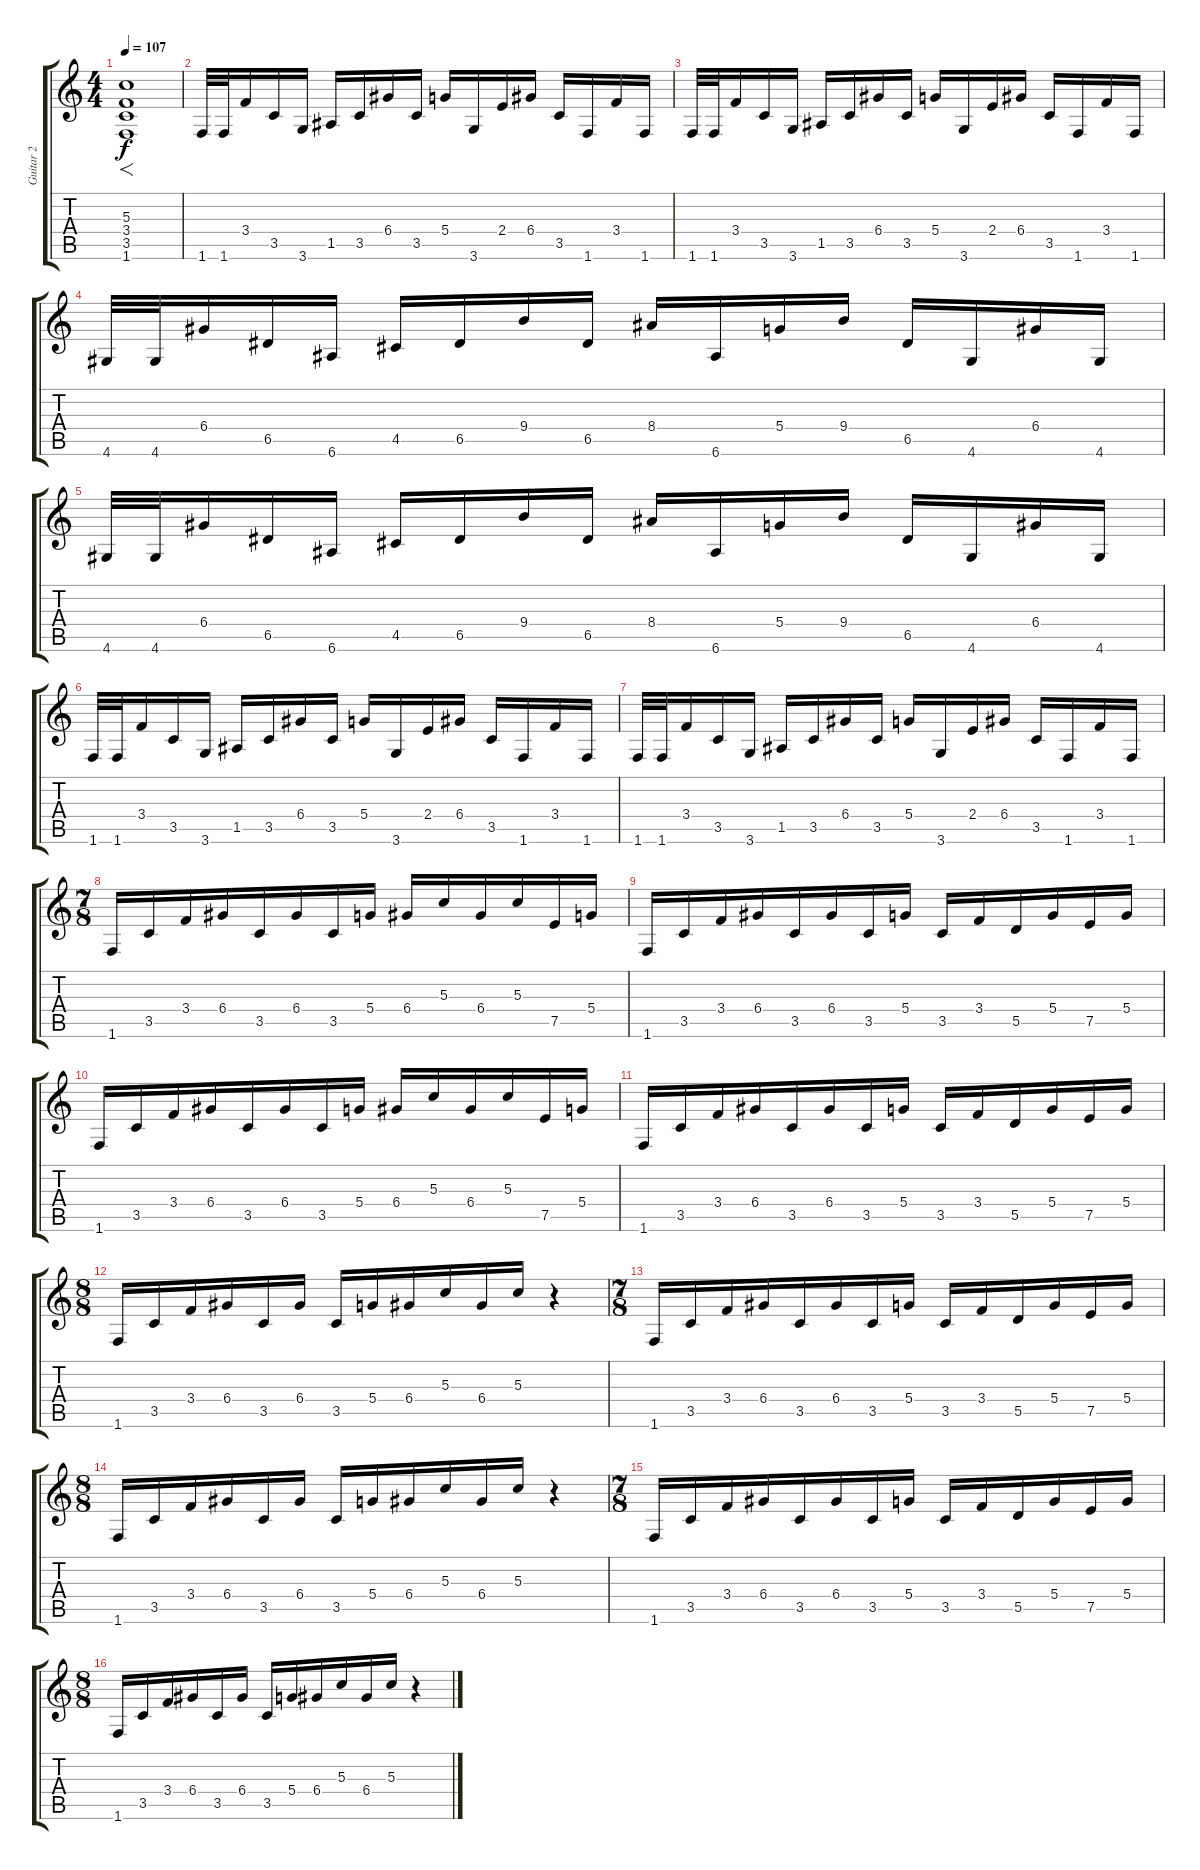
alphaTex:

\track ("Guitar 2" "Guitar 2") {instrument distortionguitar}
\staff {score tabs}
\tuning (E4 B3 G3 D3 A2 E2) {hide}
\ts (4 4)
\tempo 107
\clef g2
\ks c
(5.3 3.4 3.5 1.6).1{f dy f instrument distortionguitar} |
1.6.32 1.6.32 3.4.16 3.5.16 3.6.16 1.5.16 3.5.16 6.4.16 3.5.16 5.4.16 3.6.16 2.4.16 6.4.16 3.5.16 1.6.16 3.4.16 1.6.16 |
1.6.32 1.6.32 3.4.16 3.5.16 3.6.16 1.5.16 3.5.16 6.4.16 3.5.16 5.4.16 3.6.16 2.4.16 6.4.16 3.5.16 1.6.16 3.4.16 1.6.16 |
4.6.32 4.6.32 6.4.16 6.5.16 6.6.16 4.5.16 6.5.16 9.4.16 6.5.16 8.4.16 6.6.16 5.4.16 9.4.16 6.5.16 4.6.16 6.4.16 4.6.16 |
4.6.32 4.6.32 6.4.16 6.5.16 6.6.16 4.5.16 6.5.16 9.4.16 6.5.16 8.4.16 6.6.16 5.4.16 9.4.16 6.5.16 4.6.16 6.4.16 4.6.16 |
1.6.32 1.6.32 3.4.16 3.5.16 3.6.16 1.5.16 3.5.16 6.4.16 3.5.16 5.4.16 3.6.16 2.4.16 6.4.16 3.5.16 1.6.16 3.4.16 1.6.16 |
1.6.32 1.6.32 3.4.16 3.5.16 3.6.16 1.5.16 3.5.16 6.4.16 3.5.16 5.4.16 3.6.16 2.4.16 6.4.16 3.5.16 1.6.16 3.4.16 1.6.16 |
\ts (7 8)
1.6.16 3.5.16 3.4.16 6.4.16 3.5.16 6.4.16 3.5.16 5.4.16 6.4.16 5.3.16 6.4.16 5.3.16 7.5.16 5.4.16 |
1.6.16 3.5.16 3.4.16 6.4.16 3.5.16 6.4.16 3.5.16 5.4.16 3.5.16 3.4.16 5.5.16 5.4.16 7.5.16 5.4.16 |
1.6.16 3.5.16 3.4.16 6.4.16 3.5.16 6.4.16 3.5.16 5.4.16 6.4.16 5.3.16 6.4.16 5.3.16 7.5.16 5.4.16 |
1.6.16 3.5.16 3.4.16 6.4.16 3.5.16 6.4.16 3.5.16 5.4.16 3.5.16 3.4.16 5.5.16 5.4.16 7.5.16 5.4.16 |
\ts (8 8)
1.6.16 3.5.16 3.4.16 6.4.16 3.5.16 6.4.16 3.5.16 5.4.16 6.4.16 5.3.16 6.4.16 5.3.16 r.4 |
\ts (7 8)
1.6.16 3.5.16 3.4.16 6.4.16 3.5.16 6.4.16 3.5.16 5.4.16 3.5.16 3.4.16 5.5.16 5.4.16 7.5.16 5.4.16 |
\ts (8 8)
1.6.16 3.5.16 3.4.16 6.4.16 3.5.16 6.4.16 3.5.16 5.4.16 6.4.16 5.3.16 6.4.16 5.3.16 r.4 |
\ts (7 8)
1.6.16 3.5.16 3.4.16 6.4.16 3.5.16 6.4.16 3.5.16 5.4.16 3.5.16 3.4.16 5.5.16 5.4.16 7.5.16 5.4.16 |
\ts (8 8)
1.6.16 3.5.16 3.4.16 6.4.16 3.5.16 6.4.16 3.5.16 5.4.16 6.4.16 5.3.16 6.4.16 5.3.16 r.4
